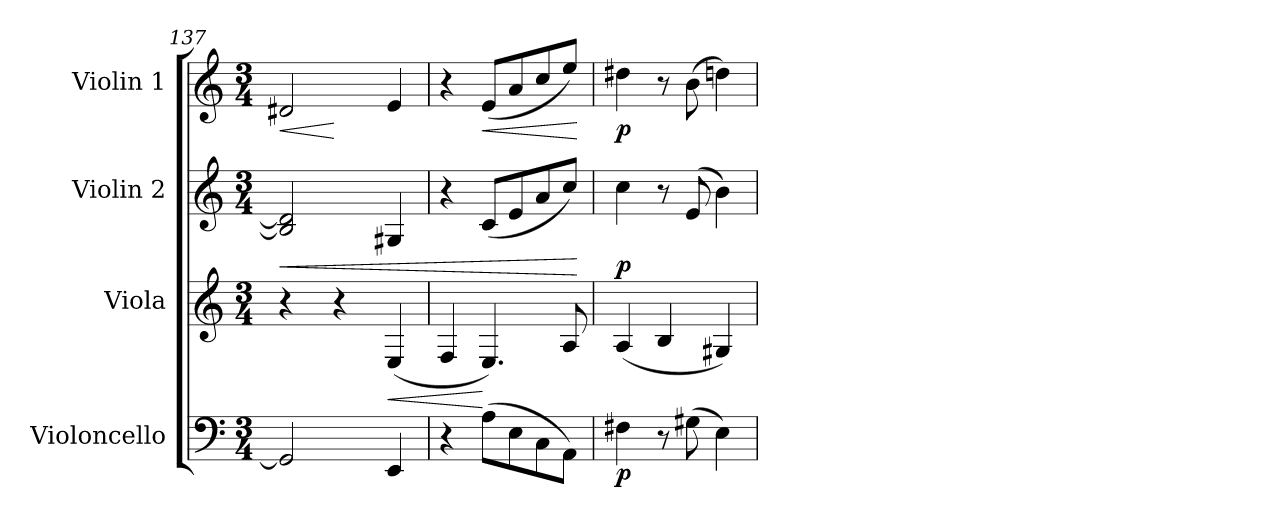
**kern	**dynam	**kern	**dynam	**kern	**dynam	**kern	**dynam
*part4	*part4	*part3	*part3	*part2	*part2	*part1	*part1
*staff4	*staff4	*staff3	*staff3	*staff2	*staff2	*staff1	*staff1
*I"Violoncello	*	*I"Viola	*	*I"Violin 2	*	*I"Violin 1	*
*I'Vc	*	*I'Vla	*	*I'Vln	*	*I'Vln	*
*clefF4	*	*clefG2	*	*clefG2	*	*clefG2	*
*k[]	*	*k[]	*	*k[]	*	*k[]	*
*M3/4	*	*M3/4	*	*M3/4	*	*M3/4	*
=137	=137	=137	=137	=137	=137	=137	=137
!	!	!	!	!	!LO:HP:b	!	!LO:HP:b
*	*	*	*	*^	*	*^	*
2GG#/]	.	4r	.	2B/] 2d/]	8ryy	<	2d#X/	8ryy	<
.	.	.	.	.	8ryy	.	.	8ryy	.
.	.	4r	.	.	8ryy	.	.	8ryy	[
.	.	.	.	.	8ryy	.	.	8ryy	.
!	!	!	!LO:HP:b	!	!	!	!	!	!
4EE/	.	(4E/	<	4G#X/	4ryy	.	4e/	4ryy	.
*	*	*	*	*v	*v	*	*	*	*
*	*	*	*	*	*	*v	*v	*
!!LO:LB:g=z
=138	=138	=138	=138	=138	=138	=138	=138
4r	.	4F/	.	4r	.	4r	.
!	!	!	!	!	!	!	!LO:HP:b
(8A\L	.	4.E/)	[	(8c/L	.	(8e/L	<
8E\	.	.	.	8e/	.	8a/	.
8C\	.	.	.	8a/	.	8cc/	.
8AA\J)	.	8A/	.	8cc/J)	.	8ee/J)	.
.	.	.	.	.	[	.	[
=139	=139	=139	=139	=139	=139	=139	=139
!	!LO:DY:b	!	!	!	!LO:DY:b	!	!LO:DY:b
4F#X\	p	(4A/	.	4cc\	p	4dd#X\	p
8r	.	4B/	.	8r	.	8r	.
(8G#X\	.	.	.	(8e/	.	(8b\	.
4E\)	.	4G#X/)	.	4b\)	.	4ddn\)	.
=	=	=	=	=	=	=	=
*-	*-	*-	*-	*-	*-	*-	*-
